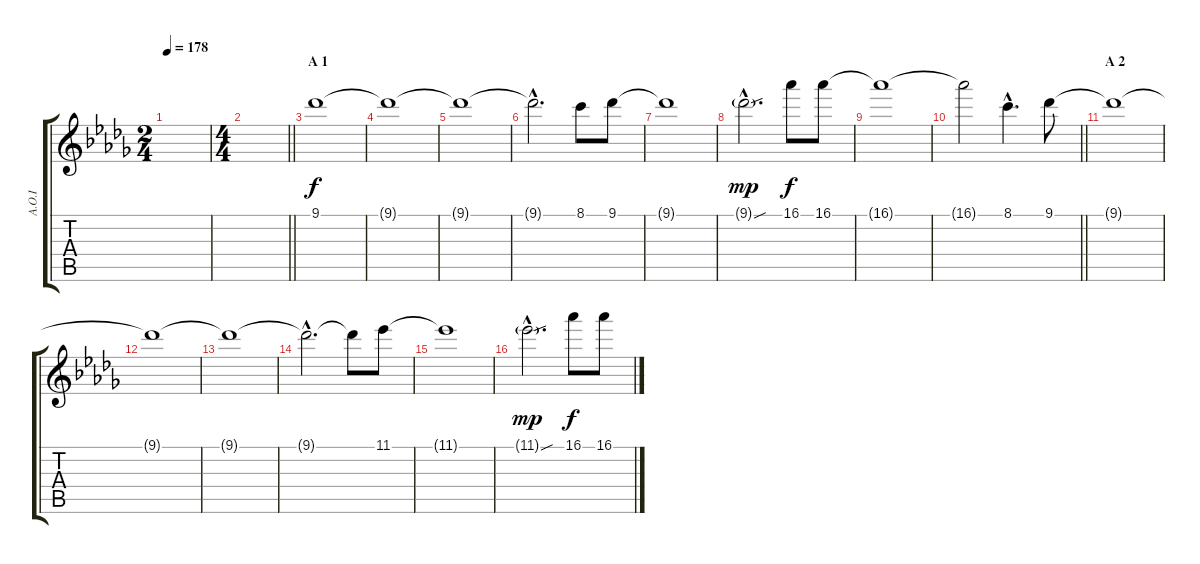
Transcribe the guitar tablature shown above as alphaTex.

\track ("A.O.I" "A.O.I") {instrument distortionguitar}
\staff {score tabs}
\tuning (E4 B3 G3 D3 A2 E2) {hide}
\ts (2 4)
\tempo 178
\clef g2
\ks db
|
\ts (4 4)
\barLineRight lightlight
|
\section ("" "A 1")
9.1.1{volume 12} |
9.1{t}.1 |
9.1{t}.1 |
9.1{hac t}.2{d} 8.1.8 9.1.8 |
9.1{t}.1 |
9.1{sou g hac}.2{d dy mp} 16.1.8{dy f} 16.1.8 |
16.1{t}.1 |
\barLineRight lightlight
16.1{t}.2 8.1{hac}.4{d} 9.1.8 |
\section ("" "A 2")
9.1{t}.1 |
9.1{t}.1 |
9.1{t}.1 |
9.1{hac t}.2{d} 9.1{t}.8 11.1.8 |
11.1{t}.1 |
11.1{sou g hac}.2{d dy mp} 16.1.8{dy f} 16.1.8
